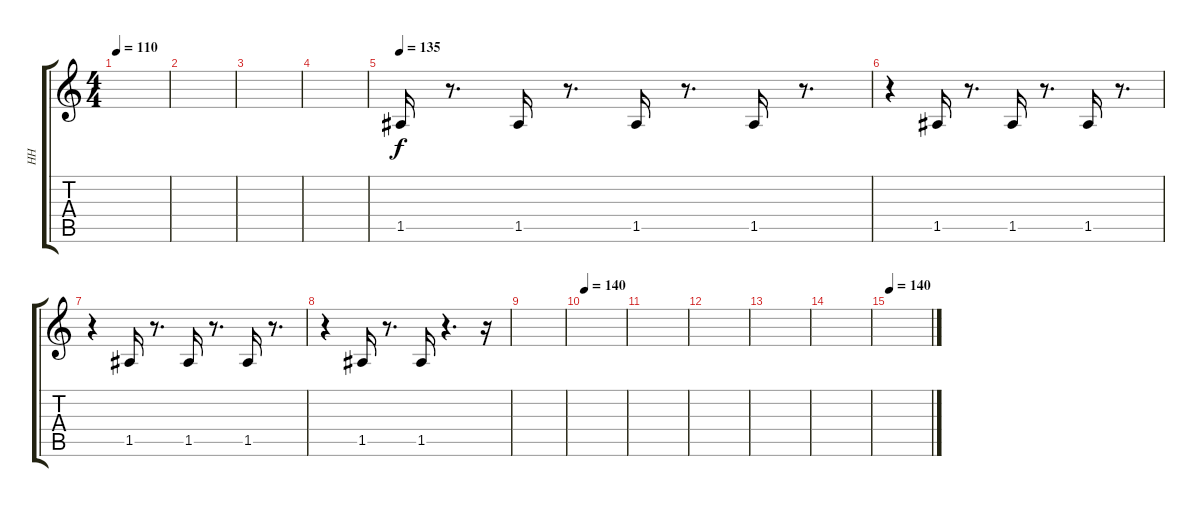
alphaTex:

\track ("HH" "HH") {instrument acousticguitarsteel}
\staff {score tabs}
\tuning (E4 B3 G3 D3 A2 E2) {hide}
\ts (4 4)
\tempo 110
\clef g2
\ks c
|
|
|
|
\tempo 135
1.5.16 r.8{d} 1.5.16 r.8{d} 1.5.16 r.8{d} 1.5.16 r.8{d} |
r.4 1.5.16 r.8{d} 1.5.16 r.8{d} 1.5.16 r.8{d} |
r.4 1.5.16 r.8{d} 1.5.16 r.8{d} 1.5.16 r.8{d} |
r.4 1.5.16 r.8{d} 1.5.16 r.4{d} r.16 |
|
\tempo 140
|
|
|
|
|
\tempo 140
